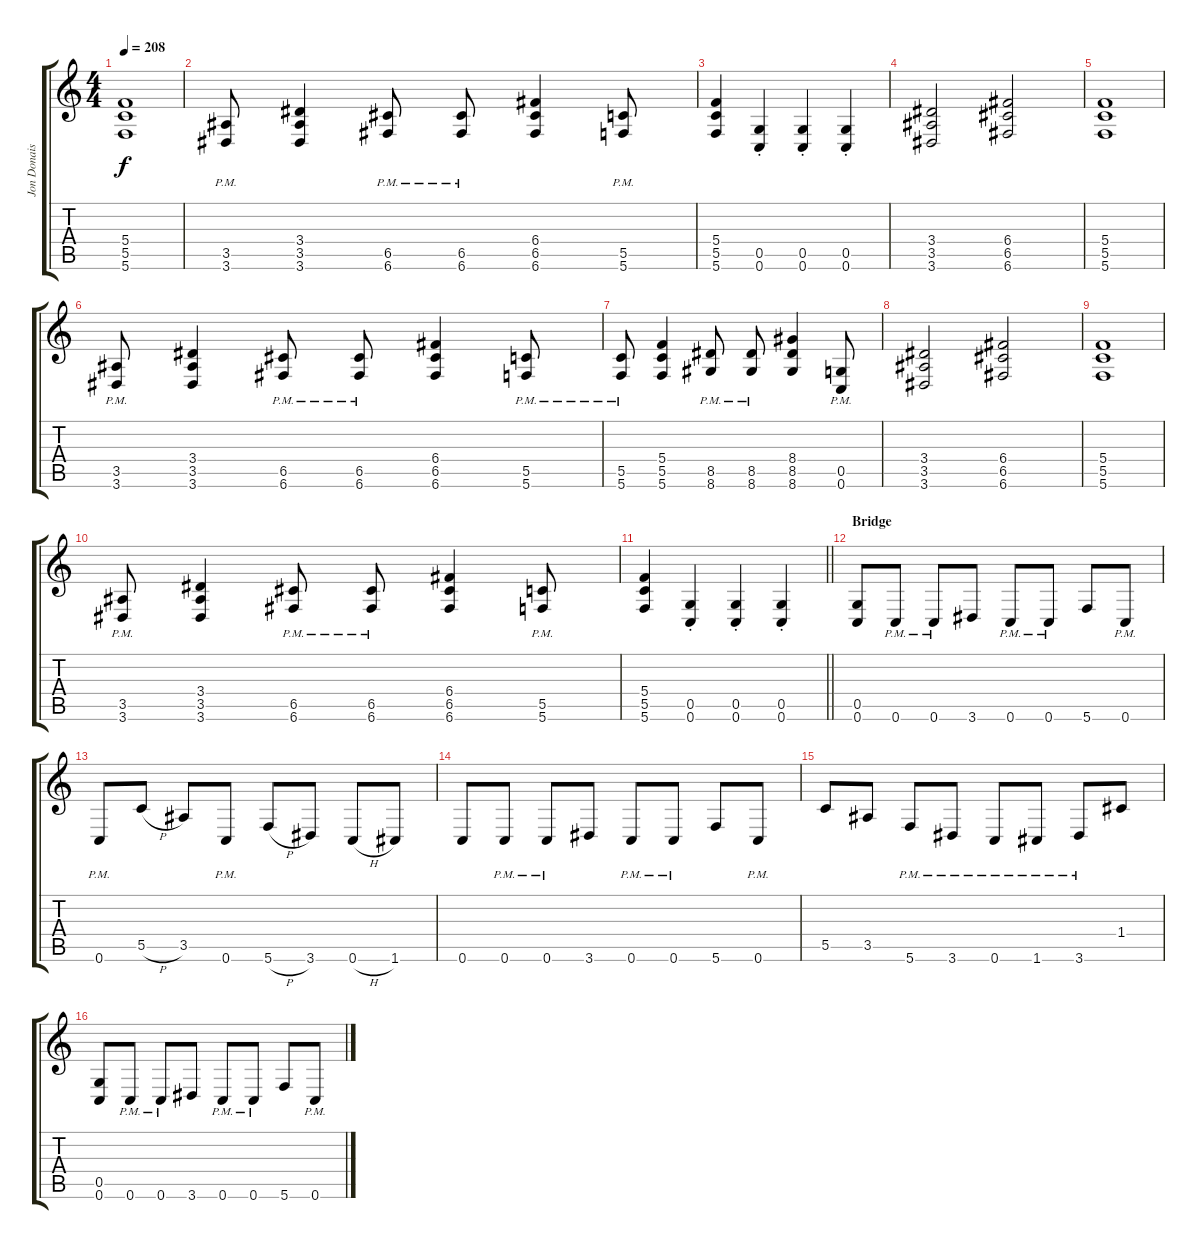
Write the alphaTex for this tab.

\track ("Jon Donais" "Jon Donais") {instrument distortionguitar}
\staff {score tabs}
\tuning (D4 A3 F3 C3 G2 C2) {hide}
\ts (4 4)
\tempo 208
\clef g2
\ks c
(5.4 5.5 5.6).1{dy f} |
(3.5{pm} 3.6{pm}).8 (3.4 3.5 3.6).4 (6.5{pm} 6.6{pm}).8 (6.5{pm} 6.6{pm}).8 (6.4 6.5 6.6).4 (5.5{pm} 5.6{pm}).8 |
(5.4 5.5 5.6).4 (0.5{st} 0.6{st}).4 (0.5{st} 0.6{st}).4 (0.5{st} 0.6{st}).4 |
(3.4 3.5 3.6).2 (6.4 6.5 6.6).2 |
(5.4 5.5 5.6).1 |
(3.5{pm} 3.6{pm}).8 (3.4 3.5 3.6).4 (6.5{pm} 6.6{pm}).8 (6.5{pm} 6.6{pm}).8 (6.4 6.5 6.6).4 (5.5{pm} 5.6{pm}).8 |
(5.5{pm} 5.6{pm}).8 (5.4 5.5 5.6).4 (8.5{pm} 8.6{pm}).8 (8.5{pm} 8.6{pm}).8 (8.4 8.5 8.6).4 (0.5{pm} 0.6{pm}).8 |
(3.4 3.5 3.6).2 (6.4 6.5 6.6).2 |
(5.4 5.5 5.6).1 |
(3.5{pm} 3.6{pm}).8 (3.4 3.5 3.6).4 (6.5{pm} 6.6{pm}).8 (6.5{pm} 6.6{pm}).8 (6.4 6.5 6.6).4 (5.5{pm} 5.6{pm}).8 |
\barLineRight lightlight
(5.4 5.5 5.6).4 (0.5{st} 0.6{st}).4 (0.5{st} 0.6{st}).4 (0.5{st} 0.6{st}).4 |
\section ("" "Bridge")
(0.5 0.6).8 0.6{pm}.8 0.6{pm}.8 3.6.8 0.6{pm}.8 0.6{pm}.8 5.6.8 0.6{pm}.8 |
0.6{pm}.8 5.5{h}.8 3.5.8 0.6{pm}.8 5.6{h}.8 3.6.8 0.6{h}.8 1.6.8 |
0.6.8 0.6{pm}.8 0.6{pm}.8 3.6.8 0.6{pm}.8 0.6{pm}.8 5.6.8 0.6{pm}.8 |
5.5.8 3.5.8 5.6{pm}.8 3.6{pm}.8 0.6{pm}.8 1.6{pm}.8 3.6{pm}.8 1.4.8 |
(0.5 0.6).8 0.6{pm}.8 0.6{pm}.8 3.6.8 0.6{pm}.8 0.6{pm}.8 5.6.8 0.6{pm}.8
